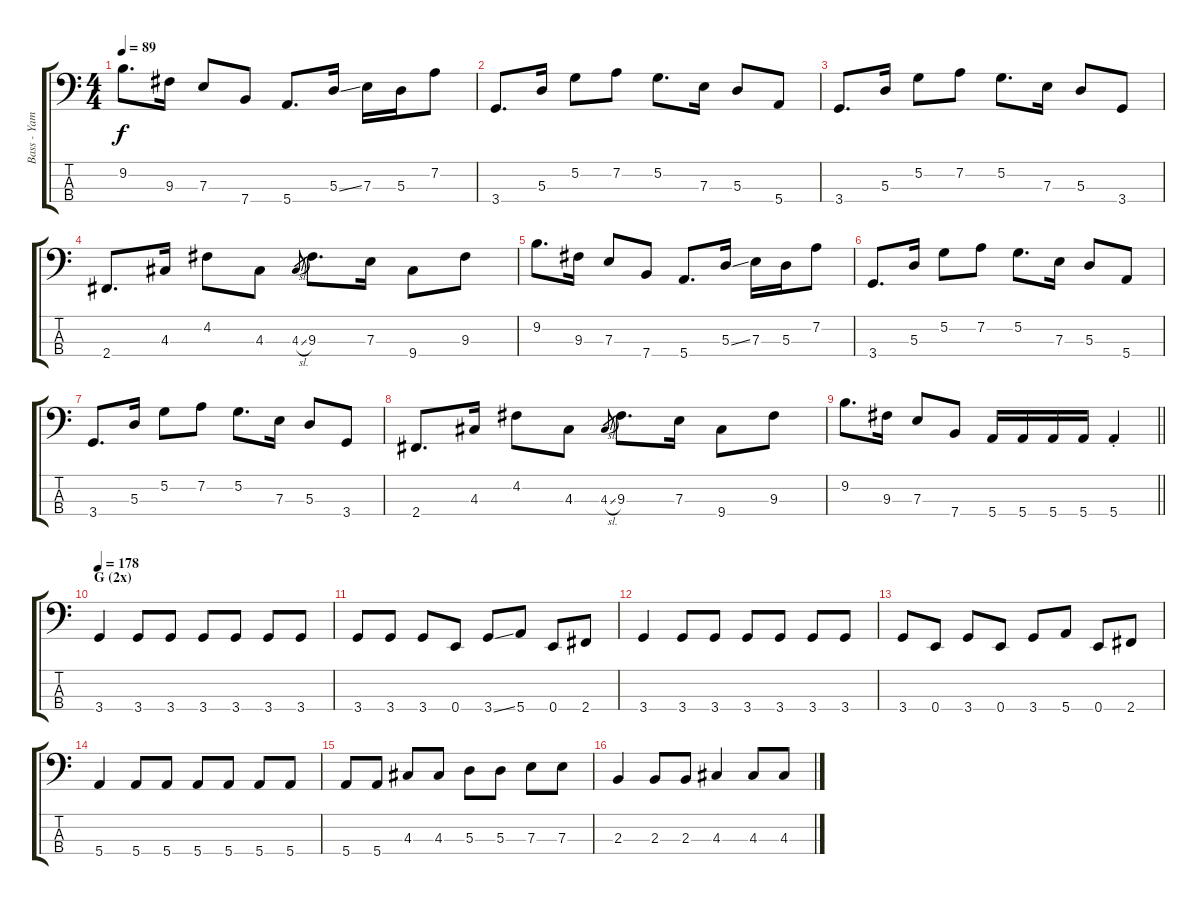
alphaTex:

\track ("Bass - Yamada" "Bass - Yam") {instrument electricbasspick}
\staff {score tabs}
\tuning (G2 D2 A1 E1) {hide}
\ts (4 4)
\tempo 89
\clef f4
\ks c
9.2.8{d dy f} 9.3.16 7.3.8 7.4.8 5.4.8{d} 5.3{ss}.16 7.3.16 5.3.16 7.2.8 |
3.4.8{d} 5.3.16 5.2.8 7.2.8 5.2.8{d} 7.3.16 5.3.8 5.4.8 |
3.4.8{d} 5.3.16 5.2.8 7.2.8 5.2.8{d} 7.3.16 5.3.8 3.4.8 |
2.4.8{d} 4.3.16 4.2.8 4.3.8 4.3{sl}.8{gr} 9.3.8{d} 7.3.16 9.4.8 9.3.8 |
9.2.8{d} 9.3.16 7.3.8 7.4.8 5.4.8{d} 5.3{ss}.16 7.3.16 5.3.16 7.2.8 |
3.4.8{d} 5.3.16 5.2.8 7.2.8 5.2.8{d} 7.3.16 5.3.8 5.4.8 |
3.4.8{d} 5.3.16 5.2.8 7.2.8 5.2.8{d} 7.3.16 5.3.8 3.4.8 |
2.4.8{d} 4.3.16 4.2.8 4.3.8 4.3{sl}.8{gr} 9.3.8{d} 7.3.16 9.4.8 9.3.8 |
\barLineRight lightlight
9.2.8{d} 9.3.16 7.3.8 7.4.8 5.4.16 5.4.16 5.4.16 5.4.16 5.4{st}.4 |
\section ("" "G (2x)")
\tempo 178
3.4.4 3.4.8 3.4.8 3.4.8 3.4.8 3.4.8 3.4.8 |
3.4.8 3.4.8 3.4.8 0.4.8 3.4{ss}.8 5.4.8 0.4.8 2.4.8 |
3.4.4 3.4.8 3.4.8 3.4.8 3.4.8 3.4.8 3.4.8 |
3.4.8 0.4.8 3.4.8 0.4.8 3.4.8 5.4.8 0.4.8 2.4.8 |
5.4.4 5.4.8 5.4.8 5.4.8 5.4.8 5.4.8 5.4.8 |
5.4.8 5.4.8 4.3.8 4.3.8 5.3.8 5.3.8 7.3.8 7.3.8 |
2.3.4 2.3.8 2.3.8 4.3.4 4.3.8 4.3.8
